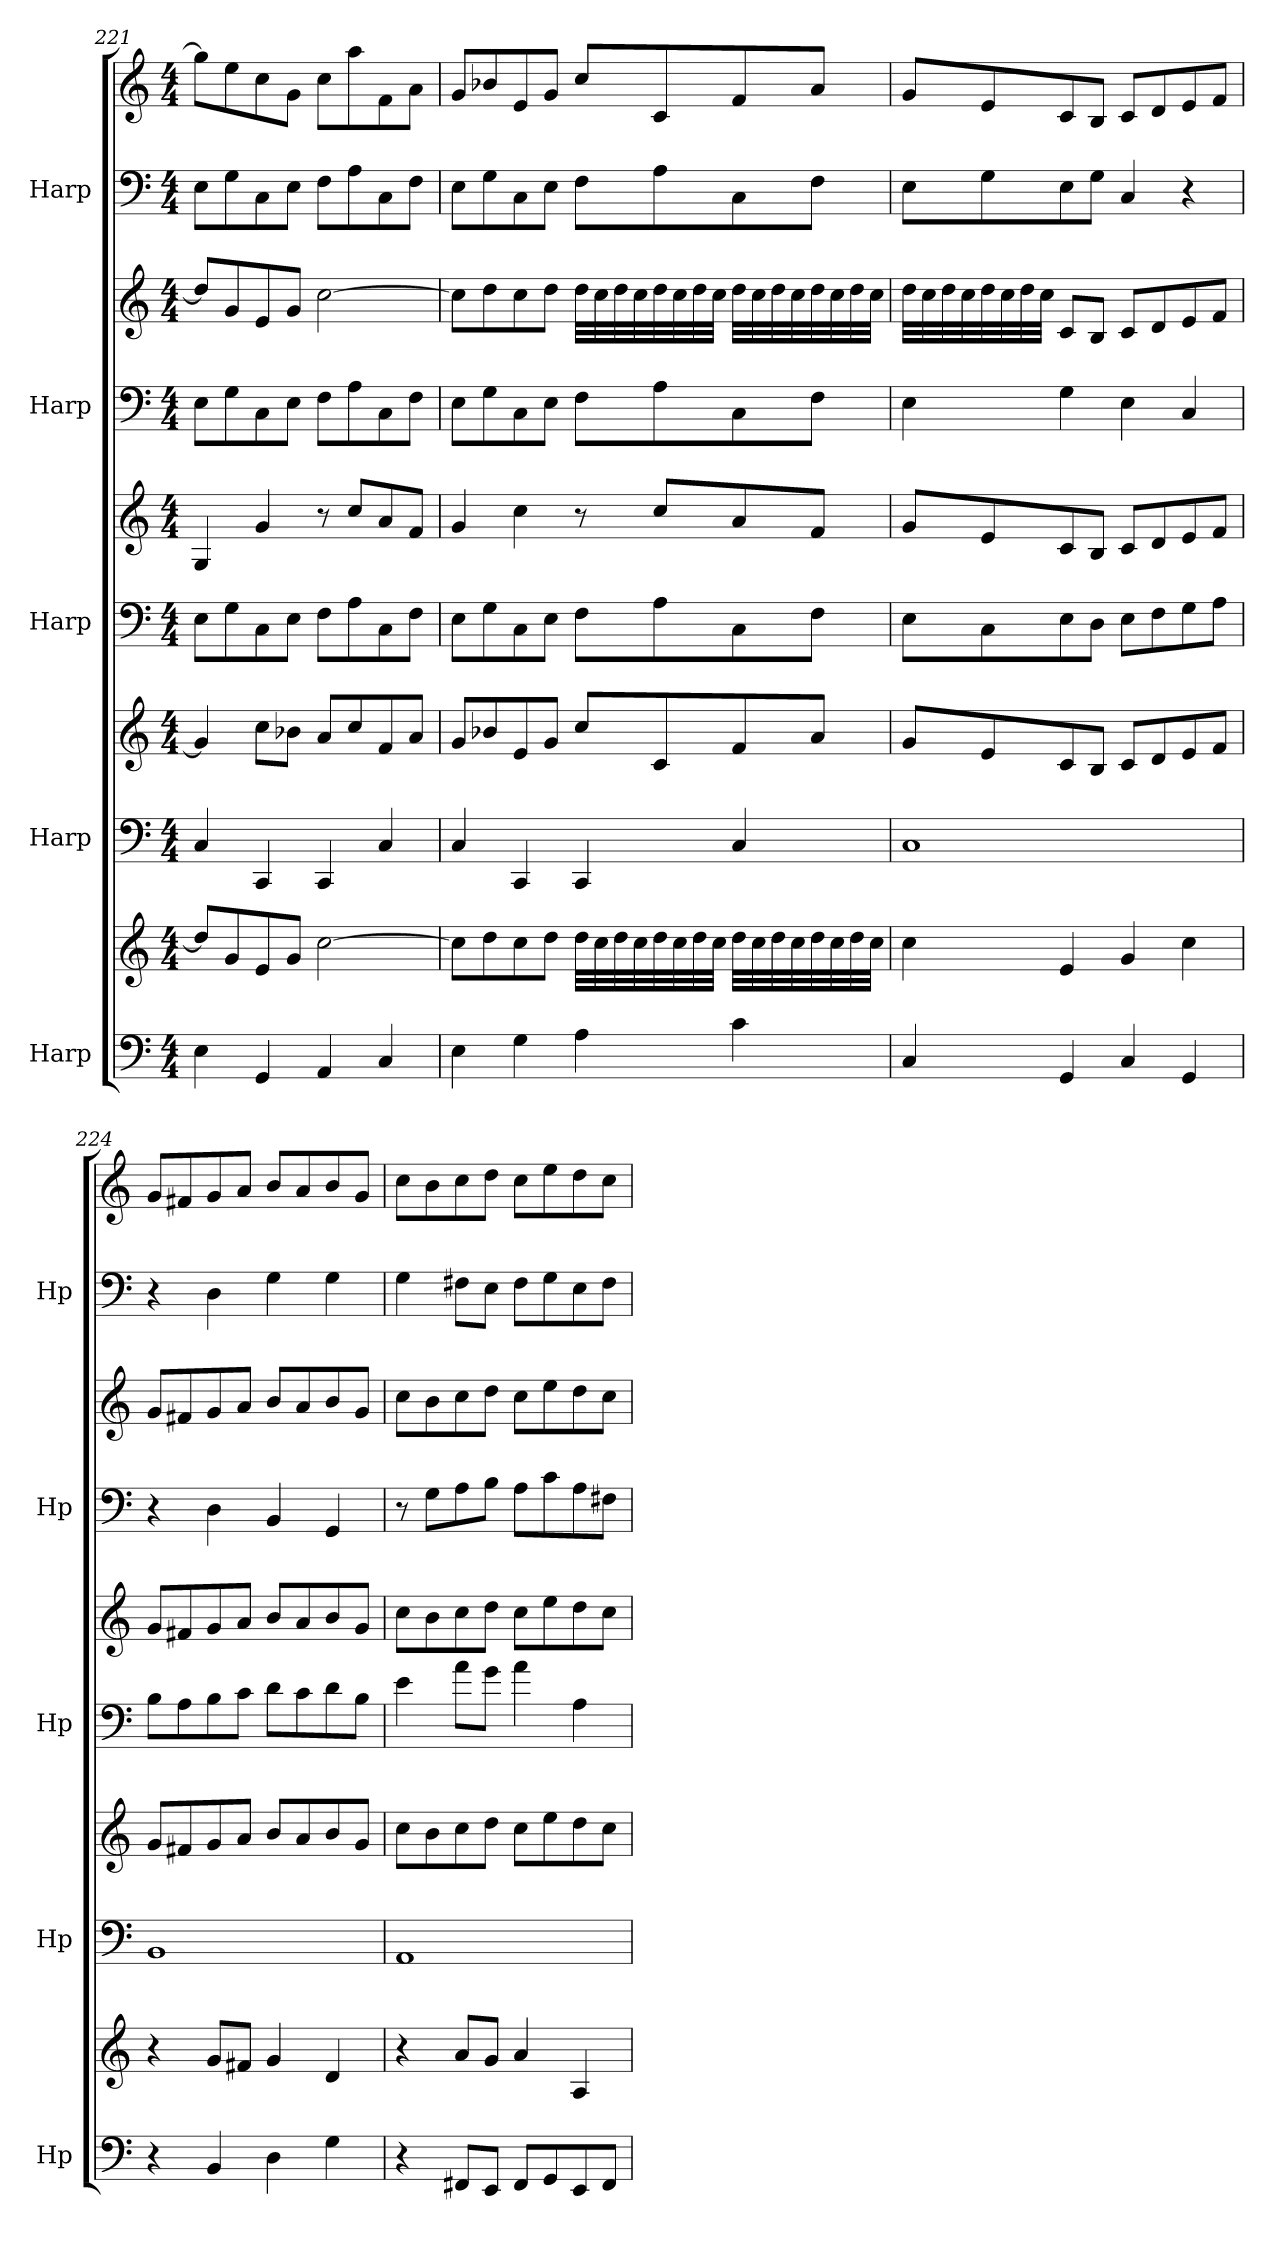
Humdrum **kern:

**kern	**kern	**kern	**kern	**kern	**kern	**kern	**kern	**kern	**kern
*part5	*part5	*part4	*part4	*part3	*part3	*part2	*part2	*part1	*part1
*staff10	*staff9	*staff8	*staff7	*staff6	*staff5	*staff4	*staff3	*staff2	*staff1
*I"Harp	*	*I"Harp	*	*I"Harp	*	*I"Harp	*	*I"Harp	*
*I'Hp	*	*I'Hp	*	*I'Hp	*	*I'Hp	*	*I'Hp	*
*clefF4	*clefG2	*clefF4	*clefG2	*clefF4	*clefG2	*clefF4	*clefG2	*clefF4	*clefG2
*k[]	*k[]	*k[]	*k[]	*k[]	*k[]	*k[]	*k[]	*k[]	*k[]
*M4/4	*M4/4	*M4/4	*M4/4	*M4/4	*M4/4	*M4/4	*M4/4	*M4/4	*M4/4
=221	=221	=221	=221	=221	=221	=221	=221	=221	=221
4E\	8dd/L]	4C/	4g/]	8E\L	4G/	8E\L	8dd/L]	8E\L	8gg\L]
.	8g/	.	.	8G\	.	8G\	8g/	8G\	8ee\
4GG/	8e/	4CC/	8cc\L	8C\	4g/	8C\	8e/	8C\	8cc\
.	8g/J	.	8b-X\J	8E\J	.	8E\J	8g/J	8E\J	8g\J
4AA/	[2cc\	4CC/	8a/L	8F\L	8r	8F\L	[2cc\	8F\L	8cc\L
.	.	.	8cc/	8A\	8cc/L	8A\	.	8A\	8aa\
4C/	.	4C/	8f/	8C\	8a/	8C\	.	8C\	8f\
.	.	.	8a/J	8F\J	8f/J	8F\J	.	8F\J	8a\J
=222	=222	=222	=222	=222	=222	=222	=222	=222	=222
4E\	8cc\L]	4C/	8g/L	8E\L	4g/	8E\L	8cc\L]	8E\L	8g/L
.	8dd\	.	8b-X/	8G\	.	8G\	8dd\	8G\	8b-X/
4G\	8cc\	4CC/	8e/	8C\	4cc\	8C\	8cc\	8C\	8e/
.	8dd\J	.	8g/J	8E\J	.	8E\J	8dd\J	8E\J	8g/J
4A\	32dd\LLL	4CC/	8cc/L	8F\L	8r	8F\L	32dd\LLL	8F\L	8cc/L
.	32cc\	.	.	.	.	.	32cc\	.	.
.	32dd\	.	.	.	.	.	32dd\	.	.
.	32cc\	.	.	.	.	.	32cc\	.	.
.	32dd\	.	8c/	8A\	8cc/L	8A\	32dd\	8A\	8c/
.	32cc\	.	.	.	.	.	32cc\	.	.
.	32dd\	.	.	.	.	.	32dd\	.	.
.	32cc\JJJ	.	.	.	.	.	32cc\JJJ	.	.
4c\	32dd\LLL	4C/	8f/	8C\	8a/	8C\	32dd\LLL	8C\	8f/
.	32cc\	.	.	.	.	.	32cc\	.	.
.	32dd\	.	.	.	.	.	32dd\	.	.
.	32cc\	.	.	.	.	.	32cc\	.	.
.	32dd\	.	8a/J	8F\J	8f/J	8F\J	32dd\	8F\J	8a/J
.	32cc\	.	.	.	.	.	32cc\	.	.
.	32dd\	.	.	.	.	.	32dd\	.	.
.	32cc\JJJ	.	.	.	.	.	32cc\JJJ	.	.
!!LO:PB:g=z
=223	=223	=223	=223	=223	=223	=223	=223	=223	=223
4C/	4cc\	1C	8g/L	8E\L	8g/L	4E\	32dd\LLL	8E\L	8g/L
.	.	.	.	.	.	.	32cc\	.	.
.	.	.	.	.	.	.	32dd\	.	.
.	.	.	.	.	.	.	32cc\	.	.
.	.	.	8e/	8C\	8e/	.	32dd\	8G\	8e/
.	.	.	.	.	.	.	32cc\	.	.
.	.	.	.	.	.	.	32dd\	.	.
.	.	.	.	.	.	.	32cc\JJJ	.	.
4GG/	4e/	.	8c/	8E\	8c/	4G\	8c/L	8E\	8c/
.	.	.	8B/J	8D\J	8B/J	.	8B/J	8G\J	8B/J
4C/	4g/	.	8c/L	8E\L	8c/L	4E\	8c/L	4C/	8c/L
.	.	.	8d/	8F\	8d/	.	8d/	.	8d/
4GG/	4cc\	.	8e/	8G\	8e/	4C/	8e/	4r	8e/
.	.	.	8f/J	8A\J	8f/J	.	8f/J	.	8f/J
=224	=224	=224	=224	=224	=224	=224	=224	=224	=224
4r	4r	1BB	8g/L	8B\L	8g/L	4r	8g/L	4r	8g/L
.	.	.	8f#X/	8A\	8f#X/	.	8f#X/	.	8f#X/
4BB/	8g/L	.	8g/	8B\	8g/	4D\	8g/	4D\	8g/
.	8f#X/J	.	8a/J	8c\J	8a/J	.	8a/J	.	8a/J
4D\	4g/	.	8b/L	8d\L	8b/L	4BB/	8b/L	4G\	8b/L
.	.	.	8a/	8c\	8a/	.	8a/	.	8a/
4G\	4d/	.	8b/	8d\	8b/	4GG/	8b/	4G\	8b/
.	.	.	8g/J	8B\J	8g/J	.	8g/J	.	8g/J
=225	=225	=225	=225	=225	=225	=225	=225	=225	=225
4r	4r	1AA	8cc\L	4e\	8cc\L	8r	8cc\L	4G\	8cc\L
.	.	.	8b\	.	8b\	8G\L	8b\	.	8b\
8FF#X/L	8a/L	.	8cc\	8a\L	8cc\	8A\	8cc\	8F#X\L	8cc\
8EE/J	8g/J	.	8dd\J	8g\J	8dd\J	8B\J	8dd\J	8E\J	8dd\J
8FF#/L	4a/	.	8cc\L	4a\	8cc\L	8A\L	8cc\L	8F#\L	8cc\L
8GG/	.	.	8ee\	.	8ee\	8c\	8ee\	8G\	8ee\
8EE/	4A/	.	8dd\	4A\	8dd\	8A\	8dd\	8E\	8dd\
8FF#/J	.	.	8cc\J	.	8cc\J	8F#X\J	8cc\J	8F#\J	8cc\J
=	=	=	=	=	=	=	=	=	=
*-	*-	*-	*-	*-	*-	*-	*-	*-	*-
